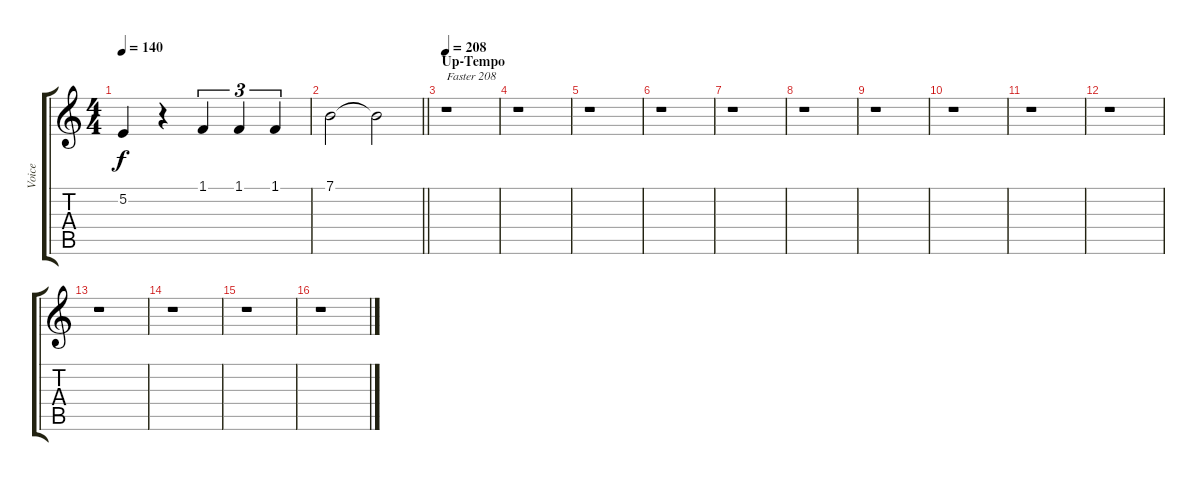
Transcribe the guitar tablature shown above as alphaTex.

\track ("Voice" "Voice") {instrument lead6voice}
\staff {score tabs}
\tuning (E4 B3 G3 D3 A2 E2) {hide}
\ts (4 4)
\tempo 140
\clef g2
\ks c
5.2{t}.4{dy f} r.4 1.1.4{tu (3 2)} 1.1.4{tu (3 2)} 1.1.4{tu (3 2)} |
\barLineRight lightlight
7.1.2 7.1{t}.2 |
\section ("" "Up-Tempo")
\tempo 208
r.1{txt "Faster 208"} |
r.1 |
r.1 |
r.1 |
r.1 |
r.1 |
r.1 |
r.1 |
r.1 |
r.1 |
r.1 |
r.1 |
r.1 |
r.1
